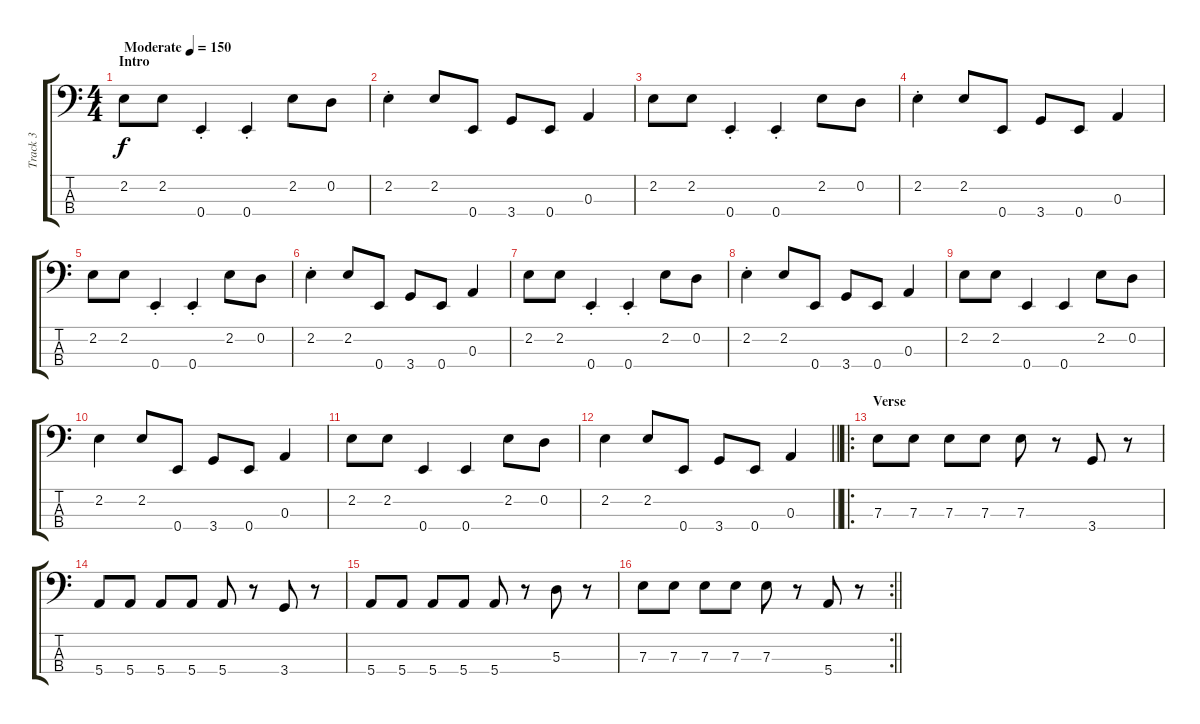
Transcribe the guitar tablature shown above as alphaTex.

\track ("Track 3" "Track 3") {instrument electricbassfinger}
\staff {score tabs}
\tuning (G2 D2 A1 E1) {hide}
\ts (4 4)
\section ("" "Intro")
\tempo (150 "Moderate")
\clef f4
\ks c
2.2.8{dy f instrument electricbassfinger} 2.2.8 0.4{st}.4 0.4{st}.4 2.2.8 0.2.8 |
2.2{st}.4 2.2.8 0.4.8 3.4.8 0.4.8 0.3.4 |
2.2.8 2.2.8 0.4{st}.4 0.4{st}.4 2.2.8 0.2.8 |
2.2{st}.4 2.2.8 0.4.8 3.4.8 0.4.8 0.3.4 |
2.2.8 2.2.8 0.4{st}.4 0.4{st}.4 2.2.8 0.2.8 |
2.2{st}.4 2.2.8 0.4.8 3.4.8 0.4.8 0.3.4 |
2.2.8 2.2.8 0.4{st}.4 0.4{st}.4 2.2.8 0.2.8 |
2.2{st}.4 2.2.8 0.4.8 3.4.8 0.4.8 0.3.4 |
2.2.8 2.2.8 0.4.4 0.4.4 2.2.8 0.2.8 |
2.2.4 2.2.8 0.4.8 3.4.8 0.4.8 0.3.4 |
2.2.8 2.2.8 0.4.4 0.4.4 2.2.8 0.2.8 |
\barLineRight lightlight
2.2.4 2.2.8 0.4.8 3.4.8 0.4.8 0.3.4 |
\ro
\section ("" "Verse")
7.3.8 7.3.8 7.3.8 7.3.8 7.3.8 r.8 3.4.8 r.8 |
5.4.8 5.4.8 5.4.8 5.4.8 5.4.8 r.8 3.4.8 r.8 |
5.4.8 5.4.8 5.4.8 5.4.8 5.4.8 r.8 5.3.8 r.8 |
\rc 2
\barLineRight lightlight
7.3.8 7.3.8 7.3.8 7.3.8 7.3.8 r.8 5.4.8 r.8
